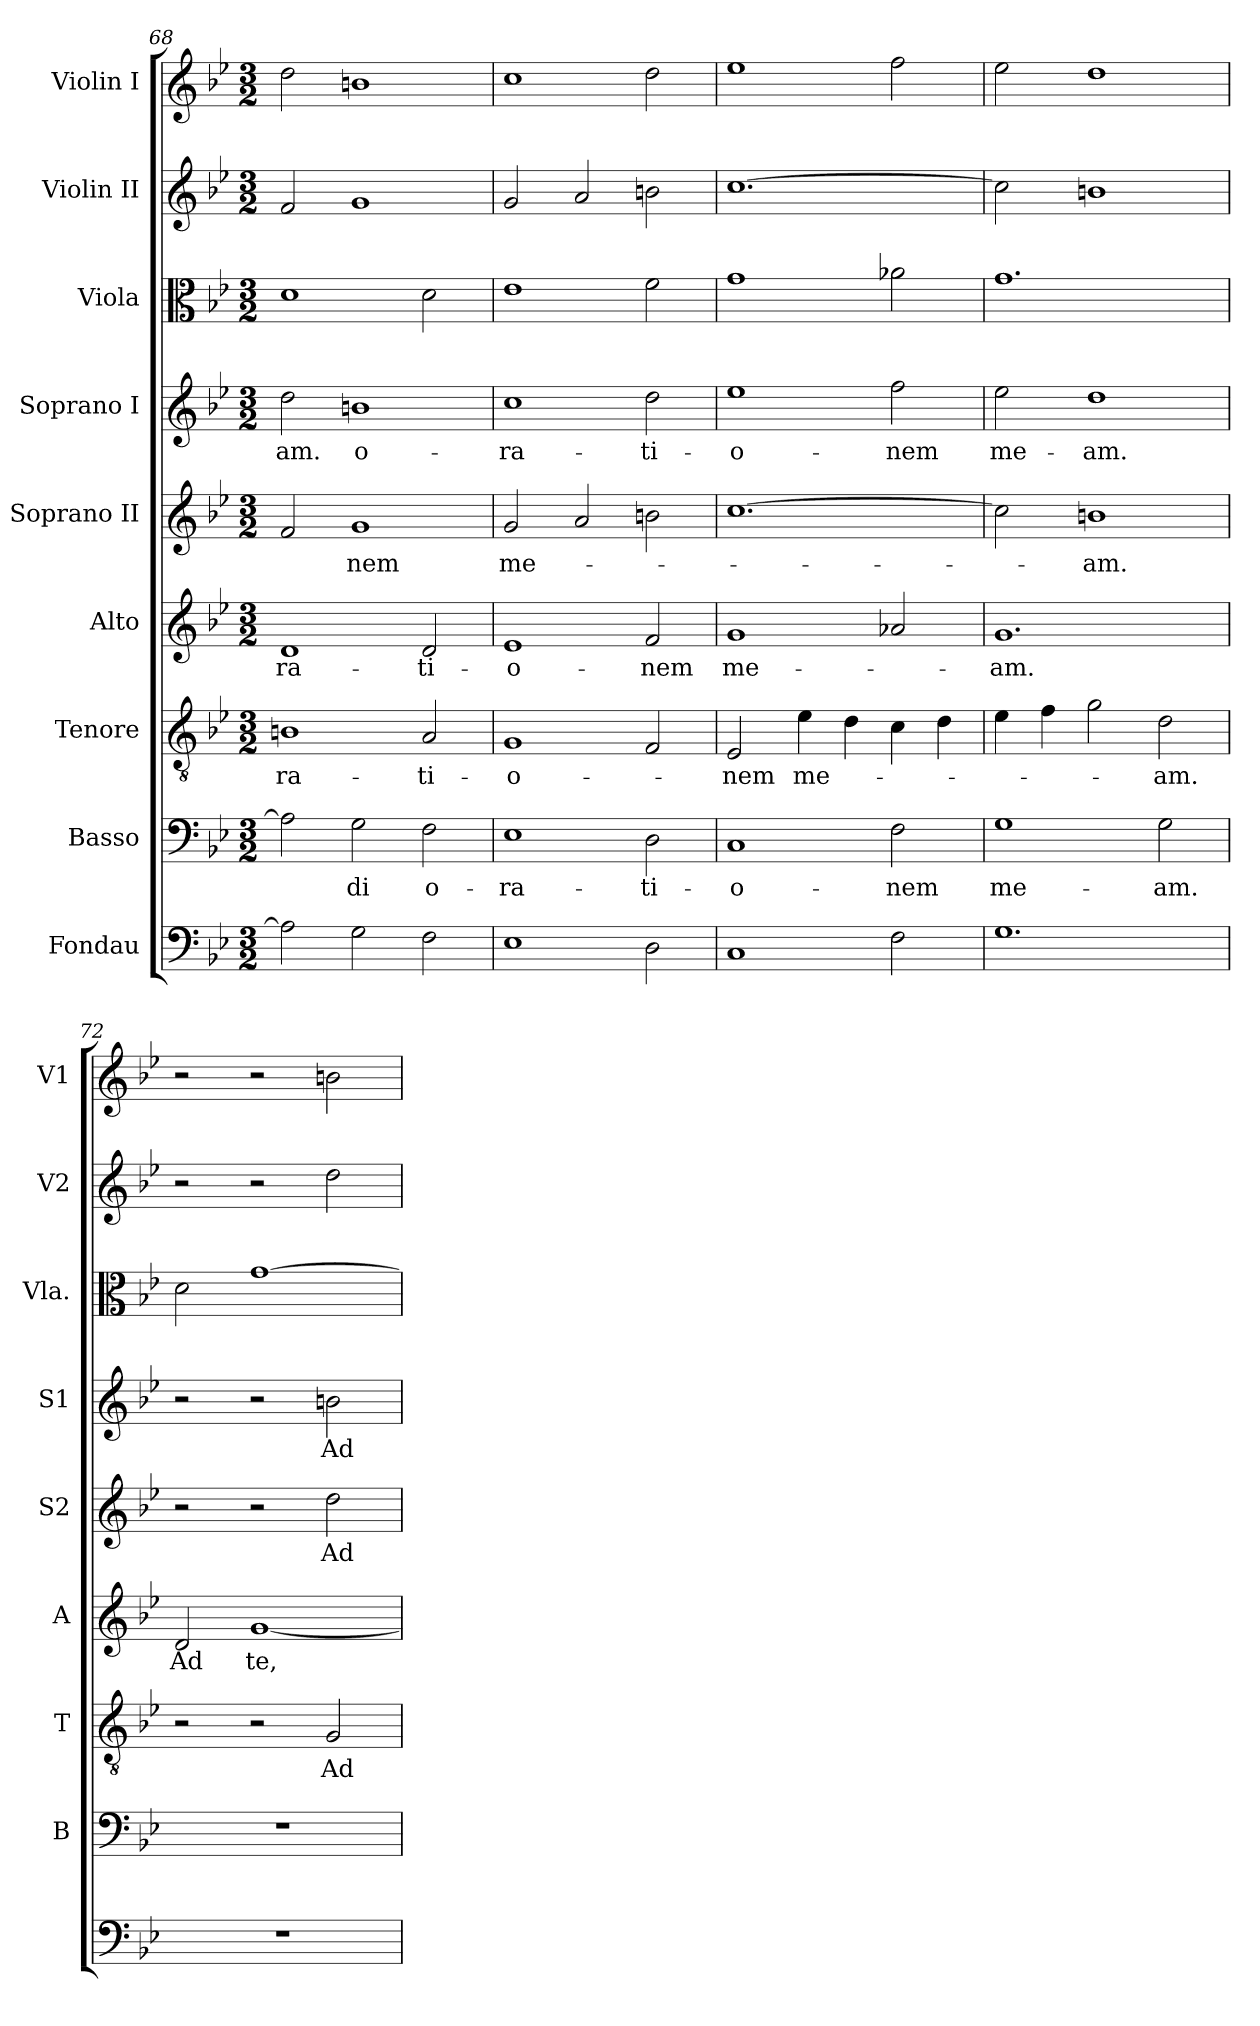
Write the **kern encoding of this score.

**kern	**kern	**text	**kern	**text	**kern	**text	**kern	**text	**kern	**text	**kern	**kern	**kern
*part9	*part8	*part8	*part7	*part7	*part6	*part6	*part5	*part5	*part4	*part4	*part3	*part2	*part1
*staff9	*staff8	*staff8	*staff7	*staff7	*staff6	*staff6	*staff5	*staff5	*staff4	*staff4	*staff3	*staff2	*staff1
*I"Fondau	*I"Basso	*	*I"Tenore	*	*I"Alto	*	*I"Soprano  II	*	*I"Soprano  I	*	*I"Viola	*I"Violin  II	*I"Violin  I
*	*I'B	*	*I'T	*	*I'A	*	*I'S2	*	*I'S1	*	*I'Vla.	*I'V2	*I'V1
*clefF4	*clefF4	*	*clefGv2	*	*clefG2	*	*clefG2	*	*clefG2	*	*clefC3	*clefG2	*clefG2
*k[b-e-]	*k[b-e-]	*	*k[b-e-]	*	*k[b-e-]	*	*k[b-e-]	*	*k[b-e-]	*	*k[b-e-]	*k[b-e-]	*k[b-e-]
*B-:	*B-:	*	*B-:	*	*B-:	*	*B-:	*	*B-:	*	*B-:	*B-:	*B-:
*M3/2	*M3/2	*	*M3/2	*	*M3/2	*	*M3/2	*	*M3/2	*	*M3/2	*M3/2	*M3/2
=68	=68	=68	=68	=68	=68	=68	=68	=68	=68	=68	=68	=68	=68
!	!	!	!	!LO:LY:b	!	!LO:LY:b	!	!	!	!LO:LY:b	!	!	!
2A-\]	2A-\]	.	1Bn	-ra-	1d	-ra-	2f/	.	2dd\	-am.	1d	2f/	2dd\
!	!	!LO:LY:b	!	!	!	!	!	!LO:LY:b	!	!LO:LY:b	!	!	!
2G\	2G\	-di	.	.	.	.	1g	-nem	1bn	o-	.	1g	1bn
!	!	!LO:LY:b	!	!LO:LY:b	!	!LO:LY:b	!	!	!	!	!	!	!
2F\	2F\	o-	2A/	-ti-	2d/	-ti-	.	.	.	.	2d\	.	.
=69	=69	=69	=69	=69	=69	=69	=69	=69	=69	=69	=69	=69	=69
!	!	!LO:LY:b	!	!LO:LY:b	!	!LO:LY:b	!	!LO:LY:b	!	!LO:LY:b	!	!	!
1E-	1E-	-ra-	1G	-o-	1e-	-o-	2g/	me-	1cc	-ra-	1e-	2g/	1cc
.	.	.	.	.	.	.	2a/	.	.	.	.	2a/	.
!	!	!LO:LY:b	!	!	!	!LO:LY:b	!	!	!	!LO:LY:b	!	!	!
2D\	2D\	-ti-	2F/	.	2f/	-nem	2bn\	.	2dd\	-ti-	2f\	2bn\	2dd\
=70	=70	=70	=70	=70	=70	=70	=70	=70	=70	=70	=70	=70	=70
!	!	!LO:LY:b	!	!LO:LY:b	!	!LO:LY:b	!	!	!	!LO:LY:b	!	!	!
1C	1C	-o-	2E-/	-nem	1g	me-	[1.cc	.	1ee-	-o-	1g	[1.cc	1ee-
!	!	!	!	!LO:LY:b	!	!	!	!	!	!	!	!	!
.	.	.	4e-\	me-	.	.	.	.	.	.	.	.	.
.	.	.	4d\	.	.	.	.	.	.	.	.	.	.
!	!	!LO:LY:b	!	!	!	!	!	!	!	!LO:LY:b	!	!	!
2F\	2F\	-nem	4c\	.	2a-X/	.	.	.	2ff\	-nem	2a-X\	.	2ff\
.	.	.	4d\	.	.	.	.	.	.	.	.	.	.
=71	=71	=71	=71	=71	=71	=71	=71	=71	=71	=71	=71	=71	=71
!	!	!LO:LY:b	!	!	!	!LO:LY:b	!	!	!	!LO:LY:b	!	!	!
1.G	1G	me-	4e-\	.	1.g	-am.	2cc\]	.	2ee-\	me-	1.g	2cc\]	2ee-\
.	.	.	4f\	.	.	.	.	.	.	.	.	.	.
!	!	!	!	!	!	!	!	!LO:LY:b	!	!LO:LY:b	!	!	!
.	.	.	2g\	.	.	.	1bn	-am.	1dd	-am.	.	1bn	1dd
!	!	!LO:LY:b	!	!LO:LY:b	!	!	!	!	!	!	!	!	!
.	2G\	-am.	2d\	-am.	.	.	.	.	.	.	.	.	.
=72	=72	=72	=72	=72	=72	=72	=72	=72	=72	=72	=72	=72	=72
!	!	!	!	!	!	!LO:LY:b	!	!	!	!	!	!	!
1.r	1.r	.	2r	.	2d/	Ad	2r	.	2r	.	2d\	2r	2r
!	!	!	!	!	!	!LO:LY:b	!	!	!	!	!	!	!
.	.	.	2r	.	[1g	te,	2r	.	2r	.	[1g	2r	2r
!	!	!	!	!LO:LY:b	!	!	!	!LO:LY:b	!	!LO:LY:b	!	!	!
.	.	.	2G/	Ad	.	.	2dd\	Ad	2bn\	Ad	.	2dd\	2bn\
=	=	=	=	=	=	=	=	=	=	=	=	=	=
*-	*-	*-	*-	*-	*-	*-	*-	*-	*-	*-	*-	*-	*-
